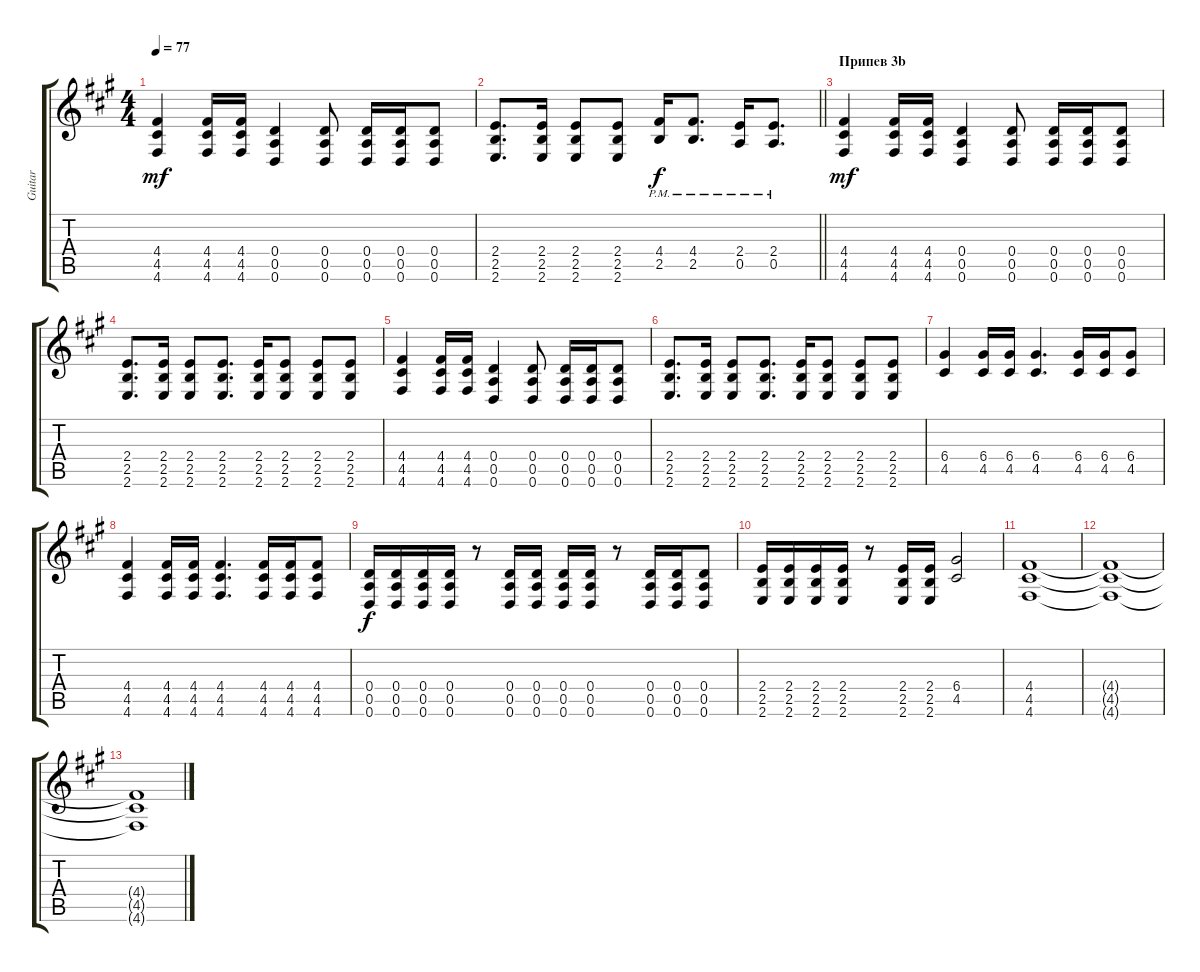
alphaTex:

\track ("Guitar" "Guitar") {instrument electricguitarjazz}
\staff {score tabs}
\tuning (E4 B3 G3 D3 A2 D2) {hide}
\ts (4 4)
\tempo 77
\clef g2
\ks f#minor
(4.4 4.5 4.6).4{dy mf} (4.4 4.5 4.6).16 (4.4 4.5 4.6).16 (0.4 0.5 0.6).4 (0.4 0.5 0.6).8 (0.4 0.5 0.6).16 (0.4 0.5 0.6).16 (0.4 0.5 0.6).8 |
\barLineRight lightlight
(2.4 2.5 2.6).8{d} (2.4 2.5 2.6).16 (2.4 2.5 2.6).8 (2.4 2.5 2.6).8 (4.4{pm} 2.5{pm}).16{dy f} (4.4{pm} 2.5{pm}).8{d} (2.4{pm} 0.5{pm}).16 (2.4{pm} 0.5{pm}).8{d} |
\section ("" "Припев 3b")
(4.4 4.5 4.6).4{dy mf instrument distortionguitar} (4.4 4.5 4.6).16 (4.4 4.5 4.6).16 (0.4 0.5 0.6).4 (0.4 0.5 0.6).8 (0.4 0.5 0.6).16 (0.4 0.5 0.6).16 (0.4 0.5 0.6).8 |
(2.4 2.5 2.6).8{d} (2.4 2.5 2.6).16 (2.4 2.5 2.6).8 (2.4 2.5 2.6).8{d} (2.4 2.5 2.6).16 (2.4 2.5 2.6).8 (2.4 2.5 2.6).8 (2.4 2.5 2.6).8 |
(4.4 4.5 4.6).4 (4.4 4.5 4.6).16 (4.4 4.5 4.6).16 (0.4 0.5 0.6).4 (0.4 0.5 0.6).8 (0.4 0.5 0.6).16 (0.4 0.5 0.6).16 (0.4 0.5 0.6).8 |
(2.4 2.5 2.6).8{d} (2.4 2.5 2.6).16 (2.4 2.5 2.6).8 (2.4 2.5 2.6).8{d} (2.4 2.5 2.6).16 (2.4 2.5 2.6).8 (2.4 2.5 2.6).8 (2.4 2.5 2.6).8 |
(6.4 4.5).4 (6.4 4.5).16 (6.4 4.5).16 (6.4 4.5).4{d} (6.4 4.5).16 (6.4 4.5).16 (6.4 4.5).8 |
(4.4 4.5 4.6).4 (4.4 4.5 4.6).16 (4.4 4.5 4.6).16 (4.4 4.5 4.6).4{d} (4.4 4.5 4.6).16 (4.4 4.5 4.6).16 (4.4 4.5 4.6).8 |
(0.4 0.5 0.6).16{dy f} (0.4 0.5 0.6).16 (0.4 0.5 0.6).16 (0.4 0.5 0.6).16 r.8 (0.4 0.5 0.6).16 (0.4 0.5 0.6).16 (0.4 0.5 0.6).16 (0.4 0.5 0.6).16 r.8 (0.4 0.5 0.6).16 (0.4 0.5 0.6).16 (0.4 0.5 0.6).8 |
(2.4 2.5 2.6).16 (2.4 2.5 2.6).16 (2.4 2.5 2.6).16 (2.4 2.5 2.6).16 r.8 (2.4 2.5 2.6).16 (2.4 2.5 2.6).16 (6.4 4.5).2 |
(4.4 4.5 4.6).1{volume 0} |
(4.4{t} 4.5{t} 4.6{t}).1 |
(4.4{t} 4.5{t} 4.6{t}).1
